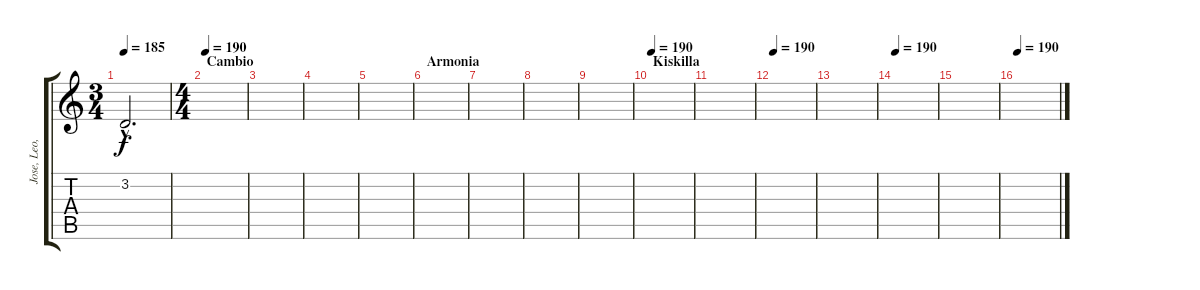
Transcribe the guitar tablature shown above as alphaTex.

\track ("Jose, Leo, Victor, Aurora" "Jose, Leo,") {instrument synthbrass1}
\staff {score tabs}
\tuning (E4 B3 G3 D3 A2 E2) {hide}
\ts (3 4)
\tempo 185
\clef g2
\ks c
3.2{hac}.2{d dy f} |
\ts (4 4)
\section ("" "Cambio")
\tempo 190
|
|
|
|
\section ("" "Armonia")
|
|
|
|
\section ("" "Kiskilla")
\tempo 190
|
|
\tempo 190
|
|
\tempo 190
|
|
\tempo 190
